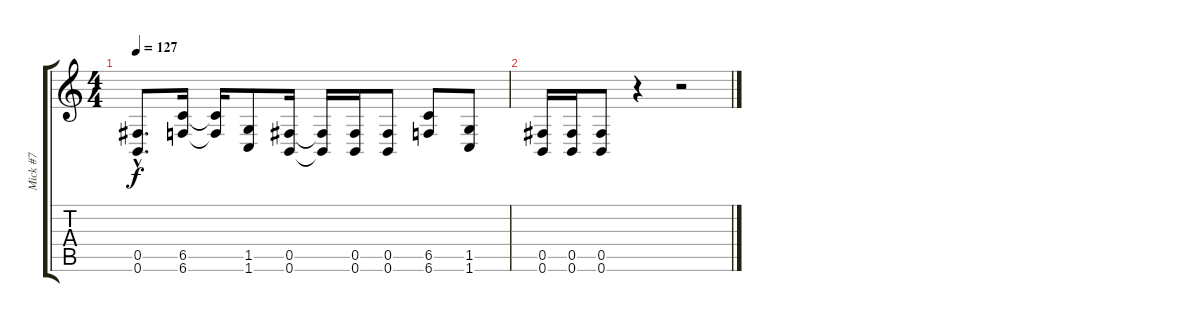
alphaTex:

\track ("Mick #7" "Mick #7") {instrument distortionguitar}
\staff {score tabs}
\tuning (Db4 Ab3 E3 B2 Gb2 B1) {hide}
\ts (4 4)
\tempo 127
\clef g2
\ks c
(0.5{hac} 0.6{hac}).8{d dy f} (6.5 6.6).16 (6.5{t} 6.6{t}).16 (1.5 1.6).8 (0.5 0.6).16 (0.5{t} 0.6{t}).16 (0.5 0.6).16 (0.5 0.6).8 (6.5 6.6).8 (1.5 1.6).8 |
(0.5 0.6).16 (0.5 0.6).16 (0.5 0.6).8 r.4 r.2
